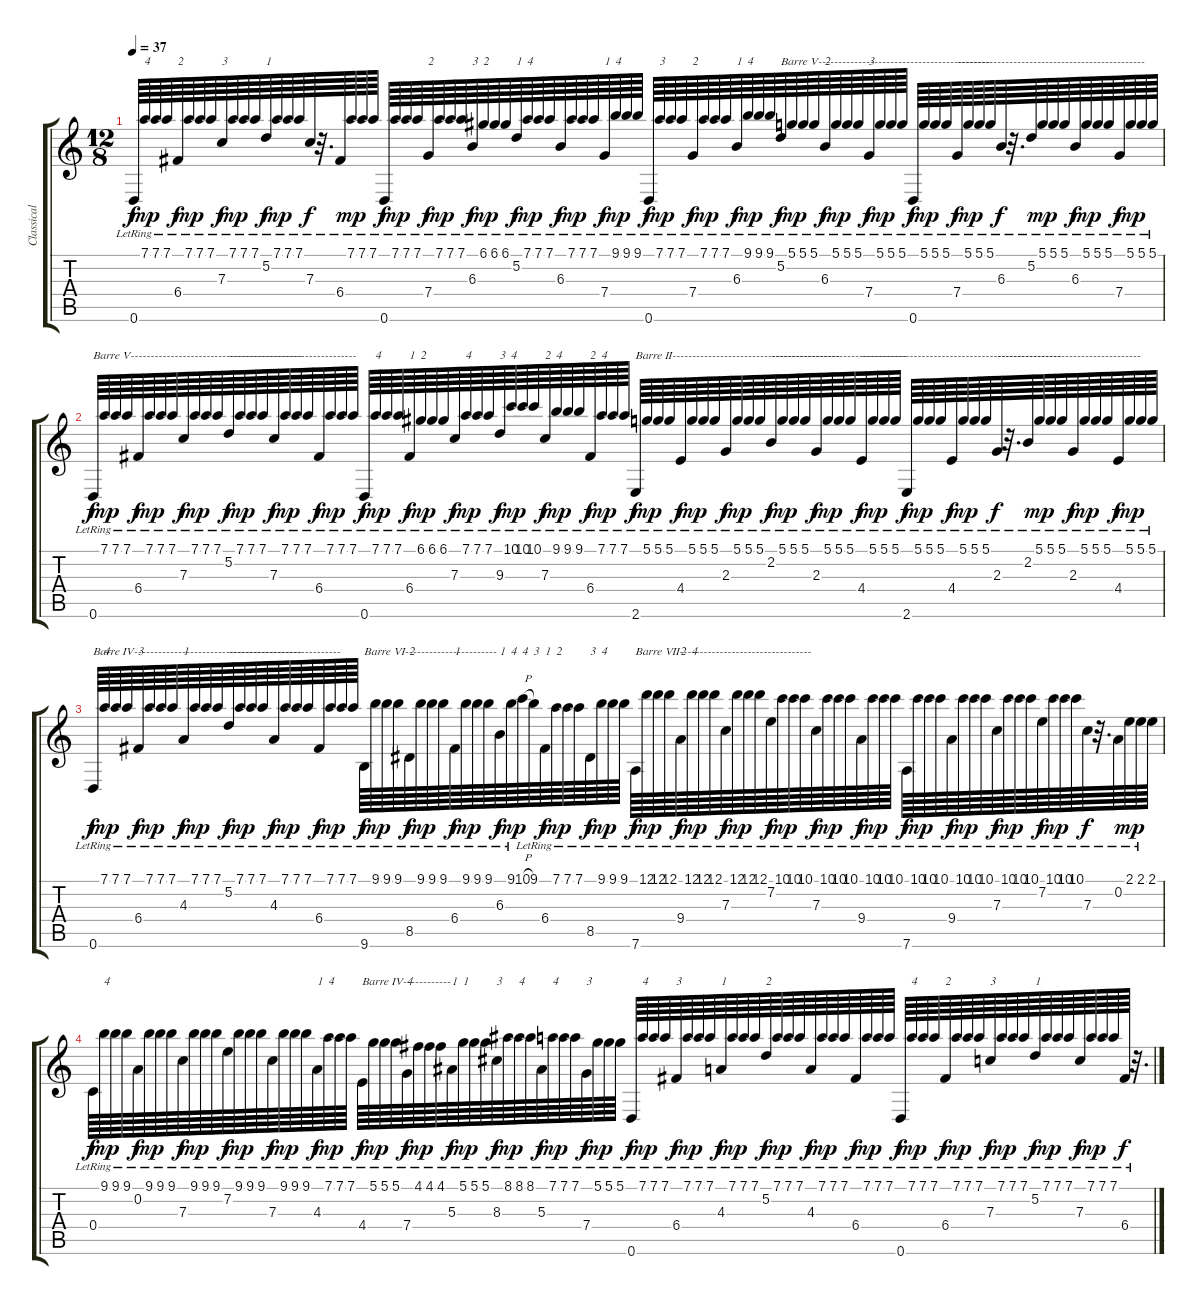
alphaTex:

\track ("Classical Guitar" "Classical ") {instrument acousticguitarnylon}
\staff {score tabs}
\tuning (D4 A3 F3 C3 G2 D2) {hide}
\ts (12 8)
\tempo 37
\clef g2
\ks c
0.6{lr}.64{dy f} 7.1{lr}.64{txt "4" dy mp} 7.1{lr}.64 7.1{lr}.64 6.4{lr}.64{txt "2" dy f} 7.1{lr}.64{dy mp} 7.1{lr}.64 7.1{lr}.64 7.3{lr}.64{txt "3" dy f} 7.1{lr}.64{dy mp} 7.1{lr}.64 7.1{lr}.64 5.2{lr}.64{txt "1" dy f} 7.1{lr}.64{dy mp} 7.1{lr}.64 7.1{lr}.64 7.3{lr}.64{dy f} r.32{d} 6.4{lr}.64 7.1{lr}.64{dy mp} 7.1{lr}.64 7.1{lr}.64 0.6{lr}.64{dy f} 7.1{lr}.64{dy mp} 7.1{lr}.64 7.1{lr}.64 7.4{lr}.64{txt "2" dy f} 7.1{lr}.64{dy mp} 7.1{lr}.64 7.1{lr}.64 6.3{lr}.64{txt "3" dy f} 6.1{lr}.64{txt "2" dy mp} 6.1{lr}.64 6.1{lr}.64 5.2{lr}.64{txt "1" dy f} 7.1{lr}.64{txt "4" dy mp} 7.1{lr}.64 7.1{lr}.64 6.3{lr}.64{dy f} 7.1{lr}.64{dy mp} 7.1{lr}.64 7.1{lr}.64 7.4{lr}.64{txt "1" dy f} 9.1{lr}.64{txt "4" dy mp} 9.1{lr}.64 9.1{lr}.64 0.6{lr}.64{dy f} 7.1{lr}.64{txt "3" dy mp} 7.1{lr}.64 7.1{lr}.64 7.4{lr}.64{txt "2" dy f} 7.1{lr}.64{dy mp} 7.1{lr}.64 7.1{lr}.64 6.3{lr}.64{txt "1" dy f} 9.1{lr}.64{txt "4" dy mp} 9.1{lr}.64 9.1{lr}.64 5.2{lr}.64{txt "Barre V-------------------------------------------" dy f} 5.1{lr}.64{dy mp} 5.1{lr}.64 5.1{lr}.64 6.3{lr}.64{txt "2" dy f} 5.1{lr}.64{dy mp} 5.1{lr}.64 5.1{lr}.64 7.4{lr}.64{txt "3" dy f} 5.1{lr}.64{dy mp} 5.1{lr}.64 5.1{lr}.64 0.6{lr}.64{dy f} 5.1{lr}.64{dy mp} 5.1{lr}.64 5.1{lr}.64 7.4{lr}.64{txt "-----------------------------------------------" dy f} 5.1{lr}.64{dy mp} 5.1{lr}.64 5.1{lr}.64 6.3{lr}.64{dy f} r.32{d} 5.2{lr}.64 5.1{lr}.64{dy mp} 5.1{lr}.64 5.1{lr}.64 6.3{lr}.64{dy f} 5.1{lr}.64{dy mp} 5.1{lr}.64 5.1{lr}.64 7.4{lr}.64{dy f} 5.1{lr}.64{dy mp} 5.1{lr}.64 5.1{lr}.64 |
0.6{lr}.64{txt "Barre V-------------------------------------------" dy f} 7.1{lr}.64{dy mp} 7.1{lr}.64 7.1{lr}.64 6.4{lr}.64{dy f} 7.1{lr}.64{dy mp} 7.1{lr}.64 7.1{lr}.64 7.3{lr}.64{dy f} 7.1{lr}.64{dy mp} 7.1{lr}.64 7.1{lr}.64 5.2{lr}.64{txt "--------------------------------" dy f} 7.1{lr}.64{dy mp} 7.1{lr}.64 7.1{lr}.64 7.3{lr}.64{dy f} 7.1{lr}.64{dy mp} 7.1{lr}.64 7.1{lr}.64 6.4{lr}.64{dy f} 7.1{lr}.64{dy mp} 7.1{lr}.64 7.1{lr}.64 0.6{lr}.64{dy f} 7.1{lr}.64{txt "4" dy mp} 7.1{lr}.64 7.1{lr}.64 6.4{lr}.64{txt "1" dy f} 6.1{lr}.64{txt "2" dy mp} 6.1{lr}.64 6.1{lr}.64 7.3{lr}.64{dy f} 7.1{lr}.64{txt "4" dy mp} 7.1{lr}.64 7.1{lr}.64 9.3{lr}.64{txt "3" dy f} 10.1{lr}.64{txt "4" dy mp} 10.1{lr}.64 10.1{lr}.64 7.3{lr}.64{txt "2" dy f} 9.1{lr}.64{txt "4" dy mp} 9.1{lr}.64 9.1{lr}.64 6.4{lr}.64{txt "2" dy f} 7.1{lr}.64{txt "4" dy mp} 7.1{lr}.64 7.1{lr}.64 2.6{lr}.64{txt "Barre II------------------------------------------" dy f} 5.1{lr}.64{dy mp} 5.1{lr}.64 5.1{lr}.64 4.4{lr}.64{dy f} 5.1{lr}.64{dy mp} 5.1{lr}.64 5.1{lr}.64 2.3{lr}.64{dy f} 5.1{lr}.64{dy mp} 5.1{lr}.64 5.1{lr}.64 2.2{lr}.64{txt "----------------------------------" dy f} 5.1{lr}.64{dy mp} 5.1{lr}.64 5.1{lr}.64 2.3{lr}.64{dy f} 5.1{lr}.64{dy mp} 5.1{lr}.64 5.1{lr}.64 4.4{lr}.64{txt "--------------------------------------------------" dy f} 5.1{lr}.64{dy mp} 5.1{lr}.64 5.1{lr}.64 2.6{lr}.64{dy f} 5.1{lr}.64{dy mp} 5.1{lr}.64 5.1{lr}.64 4.4{lr}.64{dy f} 5.1{lr}.64{dy mp} 5.1{lr}.64 5.1{lr}.64 2.3{lr}.64{txt "------------------------------------" dy f} r.32{d} 2.2{lr}.64 5.1{lr}.64{dy mp} 5.1{lr}.64 5.1{lr}.64 2.3{lr}.64{dy f} 5.1{lr}.64{dy mp} 5.1{lr}.64 5.1{lr}.64 4.4{lr}.64{dy f} 5.1{lr}.64{dy mp} 5.1{lr}.64 5.1{lr}.64 |
0.6{lr}.64{txt "Barre IV------------------------------------------" dy f} 7.1{lr}.64{txt "4" dy mp} 7.1{lr}.64 7.1{lr}.64 6.4{lr}.64{txt "3" dy f} 7.1{lr}.64{dy mp} 7.1{lr}.64 7.1{lr}.64 4.3{lr}.64{txt "1" dy f} 7.1{lr}.64{dy mp} 7.1{lr}.64 7.1{lr}.64 5.2{lr}.64{txt "----------------------------" dy f} 7.1{lr}.64{dy mp} 7.1{lr}.64 7.1{lr}.64 4.3{lr}.64{dy f} 7.1{lr}.64{dy mp} 7.1{lr}.64 7.1{lr}.64 6.4{lr}.64{dy f} 7.1{lr}.64{dy mp} 7.1{lr}.64 7.1{lr}.64 9.6{lr}.64{txt "Barre VI-----------------------" dy f} 9.1{lr}.64{dy mp} 9.1{lr}.64 9.1{lr}.64 8.5{lr}.64{txt "2" dy f} 9.1{lr}.64{dy mp} 9.1{lr}.64 9.1{lr}.64 6.4{lr}.64{txt "1" dy f} 9.1{lr}.64{dy mp} 9.1{lr}.64 9.1{lr}.64 6.3{lr}.64{txt "1" dy f} 9.1{lr}.64{txt "4" dy mp} 10.1{h}.64{txt "4"} 9.1{lr}.64{txt "3"} 6.4{lr}.64{txt "1" dy f} 7.1{lr}.64{txt "2" dy mp} 7.1{lr}.64 7.1{lr}.64 8.5{lr}.64{txt "3" dy f} 9.1{lr}.64{txt "4" dy mp} 9.1{lr}.64 9.1{lr}.64 7.6{lr}.64{txt "Barre VII---------------------------------" dy f} 12.1{lr}.64{dy mp} 12.1{lr}.64 12.1{lr}.64 9.4{lr}.64{txt "2" dy f} 12.1{lr}.64{txt "4" dy mp} 12.1{lr}.64 12.1{lr}.64 7.3{lr}.64{dy f} 12.1{lr}.64{dy mp} 12.1{lr}.64 12.1{lr}.64 7.2{lr}.64{dy f} 10.1{lr}.64{dy mp} 10.1{lr}.64 10.1{lr}.64 7.3{lr}.64{dy f} 10.1{lr}.64{dy mp} 10.1{lr}.64 10.1{lr}.64 9.4{lr}.64{dy f} 10.1{lr}.64{dy mp} 10.1{lr}.64 10.1{lr}.64 7.6{lr}.64{dy f} 10.1{lr}.64{dy mp} 10.1{lr}.64 10.1{lr}.64 9.4{lr}.64{dy f} 10.1{lr}.64{dy mp} 10.1{lr}.64 10.1{lr}.64 7.3{lr}.64{dy f} 10.1{lr}.64{dy mp} 10.1{lr}.64 10.1{lr}.64 7.2{lr}.64{dy f} 10.1{lr}.64{dy mp} 10.1{lr}.64 10.1{lr}.64 7.3{lr}.64{dy f} r.32{d} 0.2{lr}.64 2.1{lr}.64{dy mp} 2.1{lr}.64 2.1.64 |
0.4{lr}.64{dy f} 9.1{lr}.64{txt "4" dy mp} 9.1{lr}.64 9.1{lr}.64 0.2{lr}.64{dy f} 9.1{lr}.64{dy mp} 9.1{lr}.64 9.1{lr}.64 7.3{lr}.64{dy f} 9.1{lr}.64{dy mp} 9.1{lr}.64 9.1{lr}.64 7.2{lr}.64{dy f} 9.1{lr}.64{dy mp} 9.1{lr}.64 9.1{lr}.64 7.3{lr}.64{dy f} 9.1{lr}.64{dy mp} 9.1{lr}.64 9.1{lr}.64 4.3{lr}.64{txt "1" dy f} 7.1{lr}.64{txt "4" dy mp} 7.1{lr}.64 7.1{lr}.64 4.4{lr}.64{txt "Barre IV------------" dy f} 5.1{lr}.64{dy mp} 5.1{lr}.64 5.1{lr}.64 7.4{lr}.64{txt "4" dy f} 4.1{lr}.64{dy mp} 4.1{lr}.64 4.1{lr}.64 5.3{lr}.64{txt "1" dy f} 5.1{lr}.64{txt "1" dy mp} 5.1{lr}.64 5.1{lr}.64 8.3{lr}.64{txt "3" dy f} 8.1{lr}.64{dy mp} 8.1{lr}.64{txt "4"} 8.1{lr}.64 5.3{lr}.64{dy f} 7.1{lr}.64{txt "4" dy mp} 7.1{lr}.64 7.1{lr}.64 7.4{lr}.64{txt "3" dy f} 5.1{lr}.64{dy mp} 5.1{lr}.64 5.1{lr}.64 0.6{lr}.64{dy f} 7.1{lr}.64{txt "4" dy mp} 7.1{lr}.64 7.1{lr}.64 6.4{lr}.64{txt "3" dy f} 7.1{lr}.64{dy mp} 7.1{lr}.64 7.1{lr}.64 4.3{lr}.64{txt "1" dy f} 7.1{lr}.64{dy mp} 7.1{lr}.64 7.1{lr}.64 5.2{lr}.64{txt "2" dy f} 7.1{lr}.64{dy mp} 7.1{lr}.64 7.1{lr}.64 4.3{lr}.64{dy f} 7.1{lr}.64{dy mp} 7.1{lr}.64 7.1{lr}.64 6.4{lr}.64{dy f} 7.1{lr}.64{dy mp} 7.1{lr}.64 7.1{lr}.64 0.6{lr}.64{dy f} 7.1{lr}.64{txt "4" dy mp} 7.1{lr}.64 7.1{lr}.64 6.4{lr}.64{txt "2" dy f} 7.1{lr}.64{dy mp} 7.1{lr}.64 7.1{lr}.64 7.3{lr}.64{txt "3" dy f} 7.1{lr}.64{dy mp} 7.1{lr}.64 7.1{lr}.64 5.2{lr}.64{txt "1" dy f} 7.1{lr}.64{dy mp} 7.1{lr}.64 7.1{lr}.64 7.3{lr}.64{dy f} 7.1{lr}.64{dy mp} 7.1{lr}.64 7.1{lr}.64 6.4{lr}.64{dy f} r.32{d}
